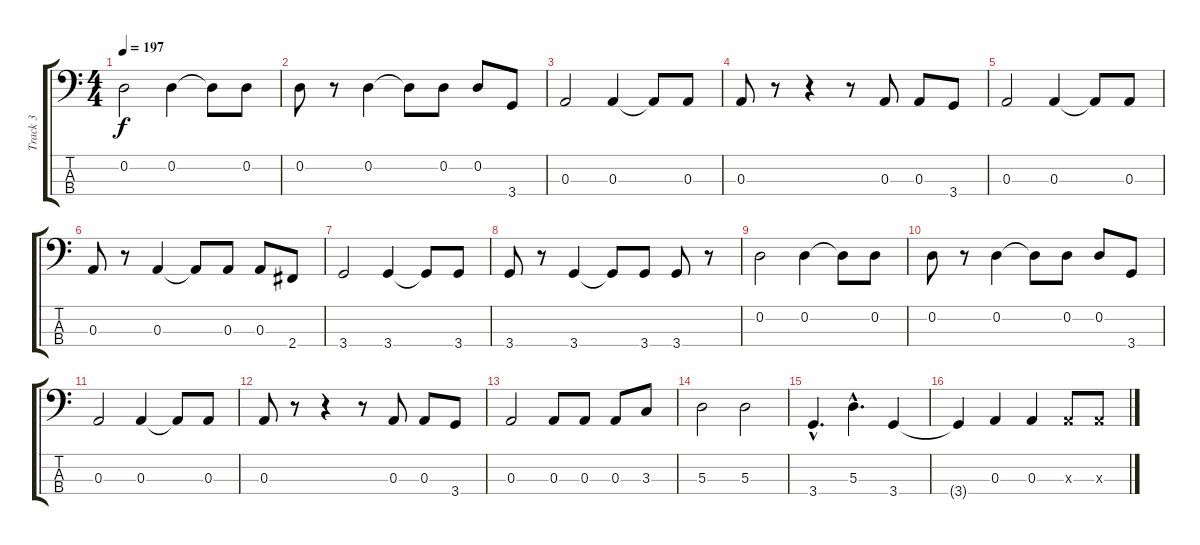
\track ("Track 3" "Track 3") {instrument electricbassfinger}
\staff {score tabs}
\tuning (G2 D2 A1 E1) {hide}
\ts (4 4)
\tempo 197
\clef f4
\ks c
0.2.2{dy f} 0.2.4 0.2{t}.8 0.2.8 |
0.2.8 r.8 0.2.4 0.2{t}.8 0.2.8 0.2.8 3.4.8 |
0.3.2 0.3.4 0.3{t}.8 0.3.8 |
0.3.8 r.8 r.4 r.8 0.3.8 0.3.8 3.4.8 |
0.3.2 0.3.4 0.3{t}.8 0.3.8 |
0.3.8 r.8 0.3.4 0.3{t}.8 0.3.8 0.3.8 2.4.8 |
3.4.2 3.4.4 3.4{t}.8 3.4.8 |
3.4.8 r.8 3.4.4 3.4{t}.8 3.4.8 3.4.8 r.8 |
0.2.2 0.2.4 0.2{t}.8 0.2.8 |
0.2.8 r.8 0.2.4 0.2{t}.8 0.2.8 0.2.8 3.4.8 |
0.3.2 0.3.4 0.3{t}.8 0.3.8 |
0.3.8 r.8 r.4 r.8 0.3.8 0.3.8 3.4.8 |
0.3.2 0.3.8 0.3.8 0.3.8 3.3.8 |
5.3.2 5.3.2 |
3.4{hac}.4{d} 5.3{hac}.4{d} 3.4.4 |
3.4{t}.4 0.3.4 0.3.4 0.3{x}.8 0.3{x}.8
